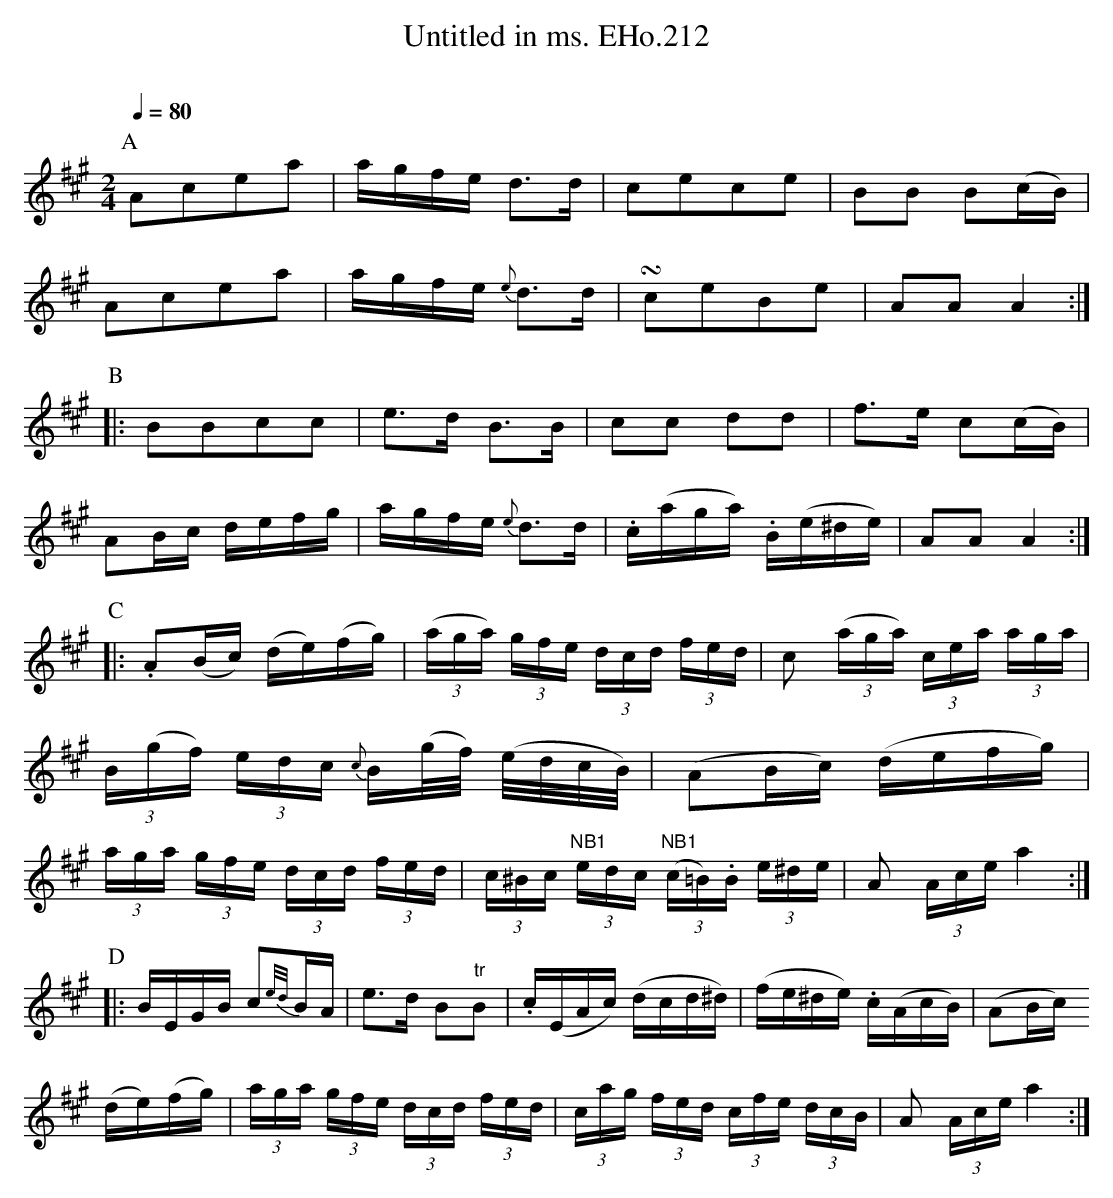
X:1
T:Untitled in ms. EHo.212
M:2/4
L:1/8
Q:1/4=80
O:
K:A
P:A
Acea | a/g/f/e/ d>d | cece | BB B(c/B/) |
Acea | a/g/f/e/ {e}d>d | !turn!ceBe | AA A2 :|
P:B
|: BBcc | e>d B>B | cc dd | f>e c(c/B/) |
AB/c/ d/e/f/g/ | a/g/f/e/ {e}d>d | .c/(a/g/a/) .B/(e/^d/e/) | AA A2 :|
P:C
|: .A(B/c/) (d/e/)(f/g/) | (3(a/g/a/) (3g/f/e/ (3d/c/d/ (3f/e/d/ | c (3(a/g/a/) (3c/e/a/ (3a/g/a/ |
(3B/(g/f/) (3e/d/c/ {c}B/(g//f//) (e//d//c//B//) |(AB/c/) (d/e/f/g/) |
(3a/g/a/ (3g/f/e/ (3d/c/d/ (3f/e/d/ |\
(3c/^B/c/ "NB1"(3e/d/c/ "NB1"(3(c/=B/).B/ (3e/^d/e/ | A (3A/c/e/ a2 :|
P:D
|: B/E/G/B/ c{e/d/}B/A/ | e>d B"tr"B | .c/(E/A/c/) (d/c/d/^d/) | (f/e/^d/e/) .c/(A/c/B/) | (AB/c/)
(d/e/)(f/g/) | (3a/g/a/ (3g/f/e/ (3d/c/d/ (3f/e/d/ | (3c/a/g/ (3f/e/d/ (3c/f/e/ (3d/c/B/ | A (3A/c/e/ a2 :|
